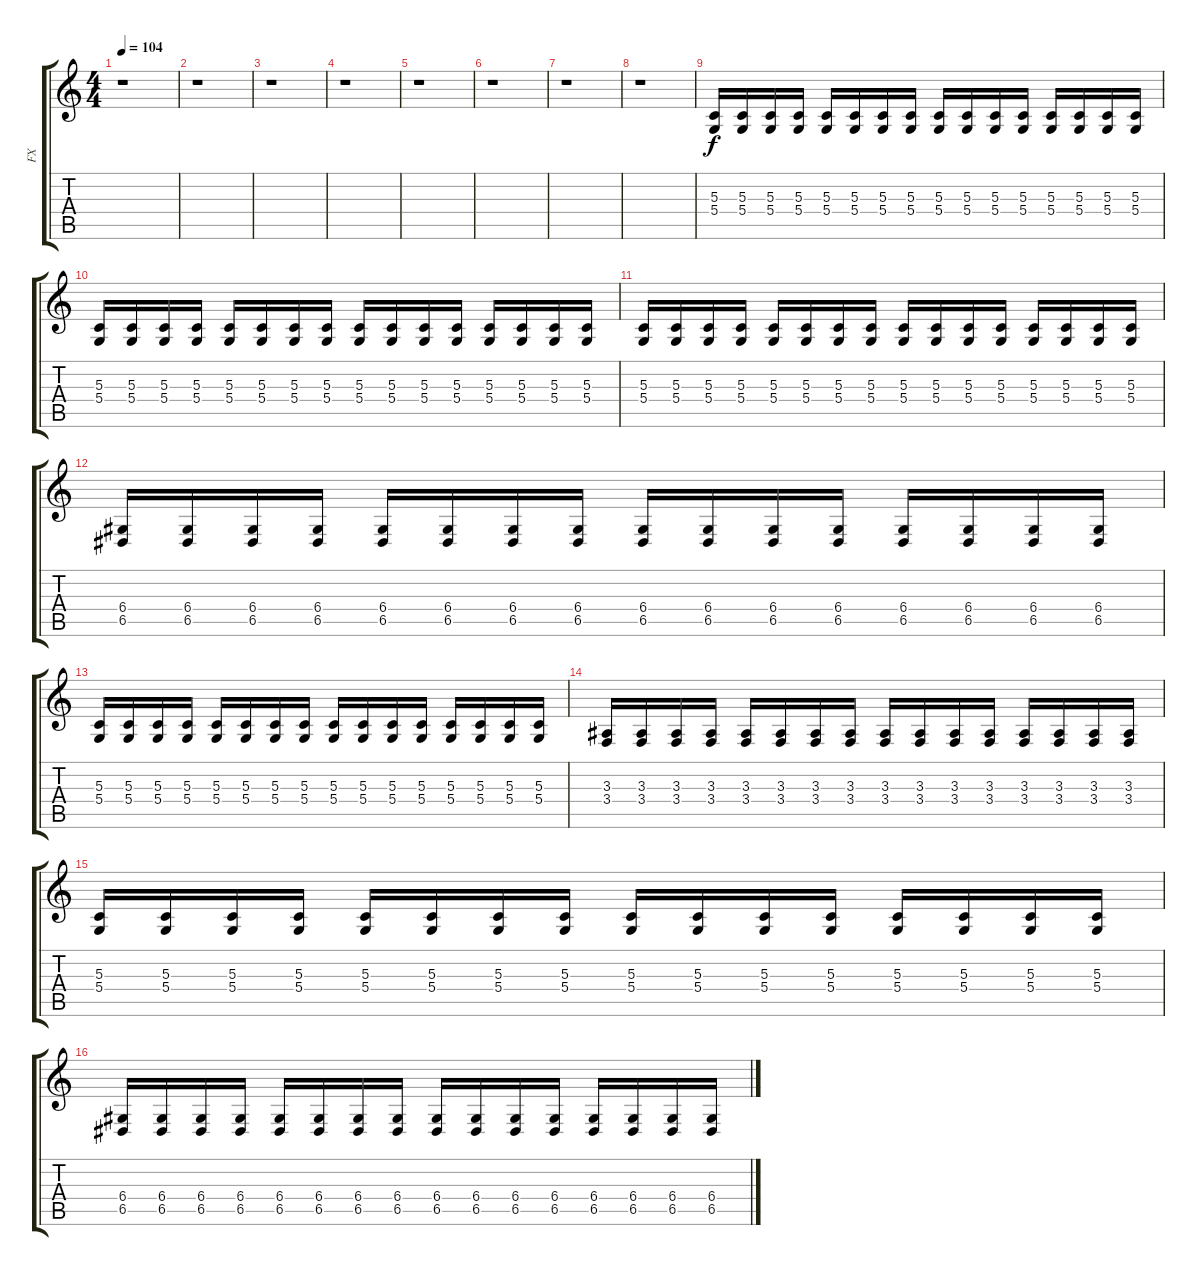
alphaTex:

\track ("FX" "FX") {instrument fx4atmosphere}
\staff {score tabs}
\tuning (E4 B3 G3 D3 A2 E2) {hide}
\ts (4 4)
\tempo 104
\clef g2
\ks c
r.1{dy f instrument fx4atmosphere} |
r.1 |
r.1 |
r.1 |
r.1 |
r.1 |
r.1 |
r.1 |
(5.3 5.4).16 (5.3 5.4).16 (5.3 5.4).16 (5.3 5.4).16 (5.3 5.4).16 (5.3 5.4).16 (5.3 5.4).16 (5.3 5.4).16 (5.3 5.4).16 (5.3 5.4).16 (5.3 5.4).16 (5.3 5.4).16 (5.3 5.4).16 (5.3 5.4).16 (5.3 5.4).16 (5.3 5.4).16 |
(5.3 5.4).16 (5.3 5.4).16 (5.3 5.4).16 (5.3 5.4).16 (5.3 5.4).16 (5.3 5.4).16 (5.3 5.4).16 (5.3 5.4).16 (5.3 5.4).16 (5.3 5.4).16 (5.3 5.4).16 (5.3 5.4).16 (5.3 5.4).16 (5.3 5.4).16 (5.3 5.4).16 (5.3 5.4).16 |
(5.3 5.4).16 (5.3 5.4).16 (5.3 5.4).16 (5.3 5.4).16 (5.3 5.4).16 (5.3 5.4).16 (5.3 5.4).16 (5.3 5.4).16 (5.3 5.4).16 (5.3 5.4).16 (5.3 5.4).16 (5.3 5.4).16 (5.3 5.4).16 (5.3 5.4).16 (5.3 5.4).16 (5.3 5.4).16 |
(6.4 6.5).16 (6.4 6.5).16 (6.4 6.5).16 (6.4 6.5).16 (6.4 6.5).16 (6.4 6.5).16 (6.4 6.5).16 (6.4 6.5).16 (6.4 6.5).16 (6.4 6.5).16 (6.4 6.5).16 (6.4 6.5).16 (6.4 6.5).16 (6.4 6.5).16 (6.4 6.5).16 (6.4 6.5).16 |
(5.3 5.4).16 (5.3 5.4).16 (5.3 5.4).16 (5.3 5.4).16 (5.3 5.4).16 (5.3 5.4).16 (5.3 5.4).16 (5.3 5.4).16 (5.3 5.4).16 (5.3 5.4).16 (5.3 5.4).16 (5.3 5.4).16 (5.3 5.4).16 (5.3 5.4).16 (5.3 5.4).16 (5.3 5.4).16 |
(3.3 3.4).16 (3.3 3.4).16 (3.3 3.4).16 (3.3 3.4).16 (3.3 3.4).16 (3.3 3.4).16 (3.3 3.4).16 (3.3 3.4).16 (3.3 3.4).16 (3.3 3.4).16 (3.3 3.4).16 (3.3 3.4).16 (3.3 3.4).16 (3.3 3.4).16 (3.3 3.4).16 (3.3 3.4).16 |
(5.3 5.4).16 (5.3 5.4).16 (5.3 5.4).16 (5.3 5.4).16 (5.3 5.4).16 (5.3 5.4).16 (5.3 5.4).16 (5.3 5.4).16 (5.3 5.4).16 (5.3 5.4).16 (5.3 5.4).16 (5.3 5.4).16 (5.3 5.4).16 (5.3 5.4).16 (5.3 5.4).16 (5.3 5.4).16 |
(6.4 6.5).16 (6.4 6.5).16 (6.4 6.5).16 (6.4 6.5).16 (6.4 6.5).16 (6.4 6.5).16 (6.4 6.5).16 (6.4 6.5).16 (6.4 6.5).16 (6.4 6.5).16 (6.4 6.5).16 (6.4 6.5).16 (6.4 6.5).16 (6.4 6.5).16 (6.4 6.5).16 (6.4 6.5).16
